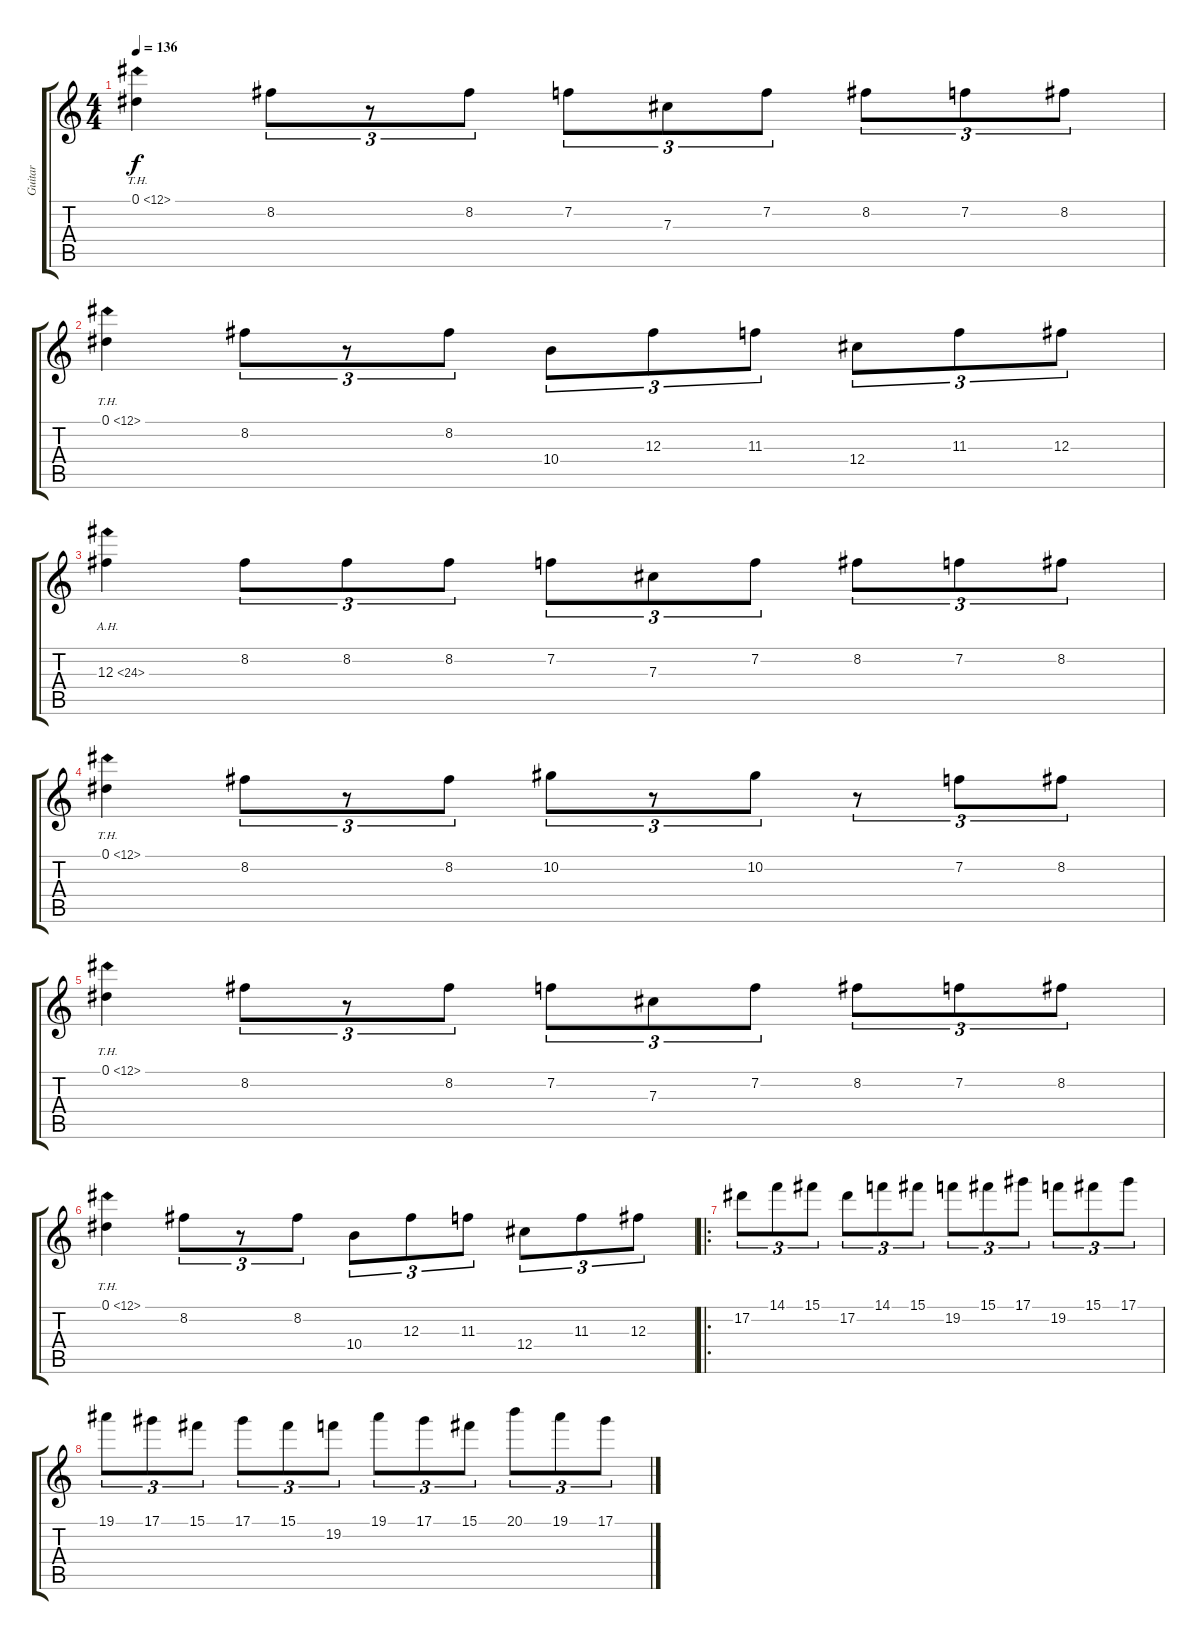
\track ("Guitar" "Guitar") {instrument distortionguitar}
\staff {score tabs}
\tuning (Eb4 Bb3 Gb3 Db3 Ab2 Eb2) {hide}
\ts (4 4)
\tempo 136
\clef g2
\ks c
0.1{th 12}.4{dy f} 8.2.8{tu (3 2)} r.8{tu (3 2)} 8.2.8{tu (3 2)} 7.2.8{tu (3 2)} 7.3.8{tu (3 2)} 7.2.8{tu (3 2)} 8.2.8{tu (3 2)} 7.2.8{tu (3 2)} 8.2.8{tu (3 2)} |
0.1{th 12}.4 8.2.8{tu (3 2)} r.8{tu (3 2)} 8.2.8{tu (3 2)} 10.4.8{tu (3 2)} 12.3.8{tu (3 2)} 11.3.8{tu (3 2)} 12.4.8{tu (3 2)} 11.3.8{tu (3 2)} 12.3.8{tu (3 2)} |
12.3{ah 12}.4 8.2.8{tu (3 2)} 8.2.8{tu (3 2)} 8.2.8{tu (3 2)} 7.2.8{tu (3 2)} 7.3.8{tu (3 2)} 7.2.8{tu (3 2)} 8.2.8{tu (3 2)} 7.2.8{tu (3 2)} 8.2.8{tu (3 2)} |
0.1{th 12}.4 8.2.8{tu (3 2)} r.8{tu (3 2)} 8.2.8{tu (3 2)} 10.2.8{tu (3 2)} r.8{tu (3 2)} 10.2.8{tu (3 2)} r.8{tu (3 2)} 7.2.8{tu (3 2)} 8.2.8{tu (3 2)} |
0.1{th 12}.4 8.2.8{tu (3 2)} r.8{tu (3 2)} 8.2.8{tu (3 2)} 7.2.8{tu (3 2)} 7.3.8{tu (3 2)} 7.2.8{tu (3 2)} 8.2.8{tu (3 2)} 7.2.8{tu (3 2)} 8.2.8{tu (3 2)} |
0.1{th 12}.4 8.2.8{tu (3 2)} r.8{tu (3 2)} 8.2.8{tu (3 2)} 10.4.8{tu (3 2)} 12.3.8{tu (3 2)} 11.3.8{tu (3 2)} 12.4.8{tu (3 2)} 11.3.8{tu (3 2)} 12.3.8{tu (3 2)} |
\ro
17.2.8{tu (3 2)} 14.1.8{tu (3 2)} 15.1.8{tu (3 2)} 17.2.8{tu (3 2)} 14.1.8{tu (3 2)} 15.1.8{tu (3 2)} 19.2.8{tu (3 2)} 15.1.8{tu (3 2)} 17.1.8{tu (3 2)} 19.2.8{tu (3 2)} 15.1.8{tu (3 2)} 17.1.8{tu (3 2)} |
19.1.8{tu (3 2)} 17.1.8{tu (3 2)} 15.1.8{tu (3 2)} 17.1.8{tu (3 2)} 15.1.8{tu (3 2)} 19.2.8{tu (3 2)} 19.1.8{tu (3 2)} 17.1.8{tu (3 2)} 15.1.8{tu (3 2)} 20.1.8{tu (3 2)} 19.1.8{tu (3 2)} 17.1.8{tu (3 2)}
